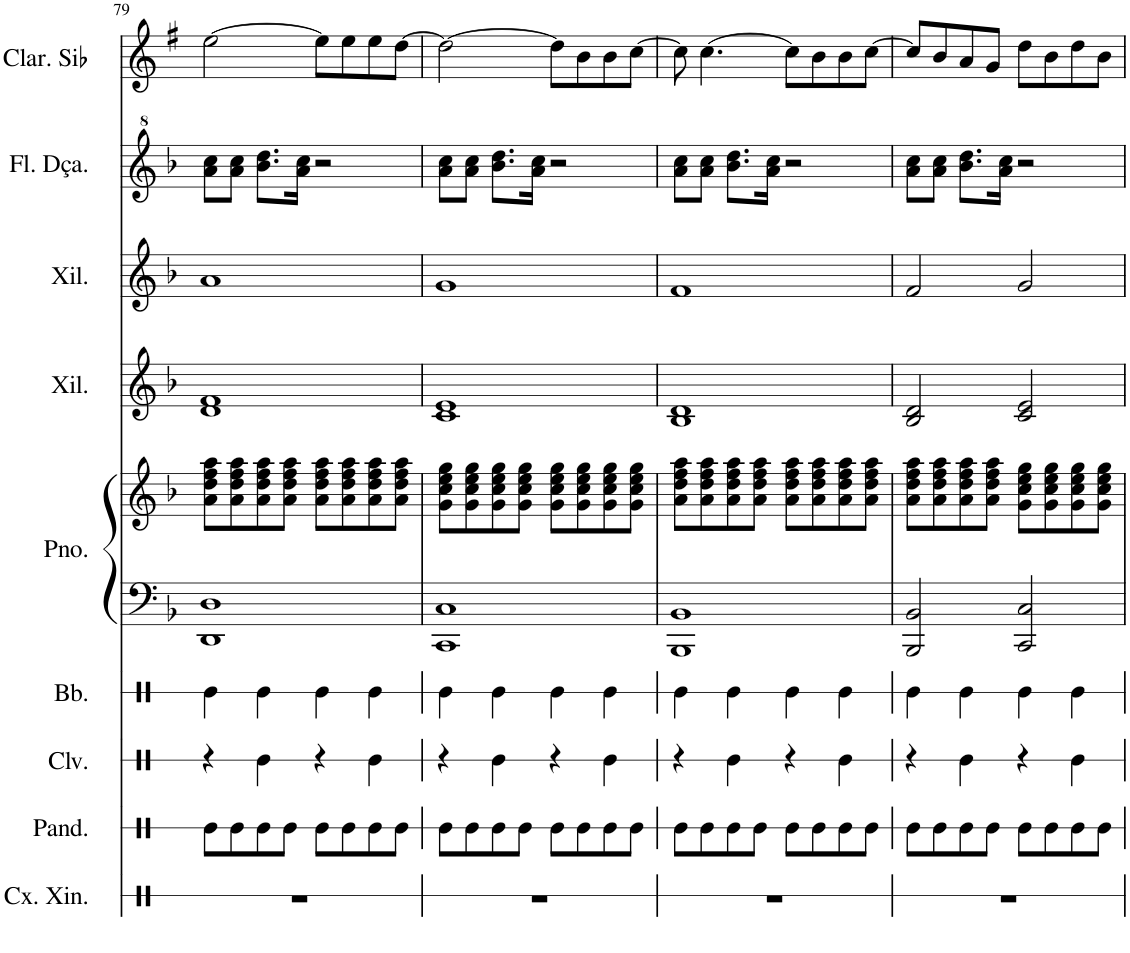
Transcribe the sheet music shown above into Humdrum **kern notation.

**kern	**kern	**kern	**kern	**kern	**kern	**kern	**kern	**kern	**kern
*part9	*part8	*part7	*part6	*part5	*part5	*part4	*part3	*part2	*part1
*staff10	*staff9	*staff8	*staff7	*staff6	*staff5	*staff4	*staff3	*staff2	*staff1
*I"Caixa xinesa	*I"Pandereta	*I"Claves	*I"Bombo	*I"Piano	*	*I"Xilòfon	*I"Xilòfon	*I"Flauta dolça	*I"Clarinette en Sib
*I'Cx. Xin.	*I'Pand.	*I'Clv.	*I'Bb.	*I'Pno.	*	*I'Xil.	*I'Xil.	*I'Fl. Dça.	*I'Clar. Sib
!!LO:PB:g=z
*clefX	*clefX	*clefX	*clefX	*clefF4	*clefG2	*clefG2	*clefG2	*clefG^2	*clefG2
*	*	*	*	*	*	*Trd-7c-12	*Trd-7c-12	*	*Trd1c2
*k[]	*k[]	*k[]	*k[]	*k[b-]	*k[b-]	*k[b-]	*k[b-]	*k[b-]	*k[f#]
*M4/4	*M4/4	*M4/4	*M4/4	*M4/4	*M4/4	*M4/4	*M4/4	*M4/4	*M4/4
=79	=79	=79	=79	=79	=79	=79	=79	=79	=79
1r	8Re\L	4r	4Re\	1DD 1D	8a\ 8dd\ 8ff\ 8aa\L	1d 1f	1a	8aa\ 8ccc\L	[2ee\
.	8Re\	.	.	.	8a\ 8dd\ 8ff\ 8aa\	.	.	8aa\ 8ccc\J	.
.	8Re\	4Re\	4Re\	.	8a\ 8dd\ 8ff\ 8aa\	.	.	8.bb-\ 8.ddd\L	.
.	8Re\J	.	.	.	8a\ 8dd\ 8ff\ 8aa\J	.	.	.	.
.	.	.	.	.	.	.	.	16aa\ 16ccc\Jk	.
.	8Re\L	4r	4Re\	.	8a\ 8dd\ 8ff\ 8aa\L	.	.	2r	8ee\L]
.	8Re\	.	.	.	8a\ 8dd\ 8ff\ 8aa\	.	.	.	8ee\
.	8Re\	4Re\	4Re\	.	8a\ 8dd\ 8ff\ 8aa\	.	.	.	8ee\
.	8Re\J	.	.	.	8a\ 8dd\ 8ff\ 8aa\J	.	.	.	[8dd\J
=80	=80	=80	=80	=80	=80	=80	=80	=80	=80
1r	8Re\L	4r	4Re\	1CC 1C	8g\ 8cc\ 8ee\ 8gg\L	1c 1e	1g	8aa\ 8ccc\L	2dd\_
.	8Re\	.	.	.	8g\ 8cc\ 8ee\ 8gg\	.	.	8aa\ 8ccc\J	.
.	8Re\	4Re\	4Re\	.	8g\ 8cc\ 8ee\ 8gg\	.	.	8.bb-\ 8.ddd\L	.
.	8Re\J	.	.	.	8g\ 8cc\ 8ee\ 8gg\J	.	.	.	.
.	.	.	.	.	.	.	.	16aa\ 16ccc\Jk	.
.	8Re\L	4r	4Re\	.	8g\ 8cc\ 8ee\ 8gg\L	.	.	2r	8dd\L]
.	8Re\	.	.	.	8g\ 8cc\ 8ee\ 8gg\	.	.	.	8b\
.	8Re\	4Re\	4Re\	.	8g\ 8cc\ 8ee\ 8gg\	.	.	.	8b\
.	8Re\J	.	.	.	8g\ 8cc\ 8ee\ 8gg\J	.	.	.	[8cc\J
=81	=81	=81	=81	=81	=81	=81	=81	=81	=81
1r	8Re\L	4r	4Re\	1BBB- 1BB-	8a\ 8dd\ 8ff\ 8aa\L	1B- 1d	1f	8aa\ 8ccc\L	8cc\]
.	8Re\	.	.	.	8a\ 8dd\ 8ff\ 8aa\	.	.	8aa\ 8ccc\J	[4.cc\
.	8Re\	4Re\	4Re\	.	8a\ 8dd\ 8ff\ 8aa\	.	.	8.bb-\ 8.ddd\L	.
.	8Re\J	.	.	.	8a\ 8dd\ 8ff\ 8aa\J	.	.	.	.
.	.	.	.	.	.	.	.	16aa\ 16ccc\Jk	.
.	8Re\L	4r	4Re\	.	8a\ 8dd\ 8ff\ 8aa\L	.	.	2r	8cc\L]
.	8Re\	.	.	.	8a\ 8dd\ 8ff\ 8aa\	.	.	.	8b\
.	8Re\	4Re\	4Re\	.	8a\ 8dd\ 8ff\ 8aa\	.	.	.	8b\
.	8Re\J	.	.	.	8a\ 8dd\ 8ff\ 8aa\J	.	.	.	[8cc\J
=82	=82	=82	=82	=82	=82	=82	=82	=82	=82
1r	8Re\L	4r	4Re\	2BBB-/ 2BB-/	8a\ 8dd\ 8ff\ 8aa\L	2B-/ 2d/	2f/	8aa\ 8ccc\L	8cc/L]
.	8Re\	.	.	.	8a\ 8dd\ 8ff\ 8aa\	.	.	8aa\ 8ccc\J	8b/
.	8Re\	4Re\	4Re\	.	8a\ 8dd\ 8ff\ 8aa\	.	.	8.bb-\ 8.ddd\L	8a/
.	8Re\J	.	.	.	8a\ 8dd\ 8ff\ 8aa\J	.	.	.	8g/J
.	.	.	.	.	.	.	.	16aa\ 16ccc\Jk	.
.	8Re\L	4r	4Re\	2CC/ 2C/	8g\ 8cc\ 8ee\ 8gg\L	2c/ 2e/	2g/	2r	8dd\L
.	8Re\	.	.	.	8g\ 8cc\ 8ee\ 8gg\	.	.	.	8b\
.	8Re\	4Re\	4Re\	.	8g\ 8cc\ 8ee\ 8gg\	.	.	.	8dd\
.	8Re\J	.	.	.	8g\ 8cc\ 8ee\ 8gg\J	.	.	.	8b\J
=	=	=	=	=	=	=	=	=	=
*-	*-	*-	*-	*-	*-	*-	*-	*-	*-
